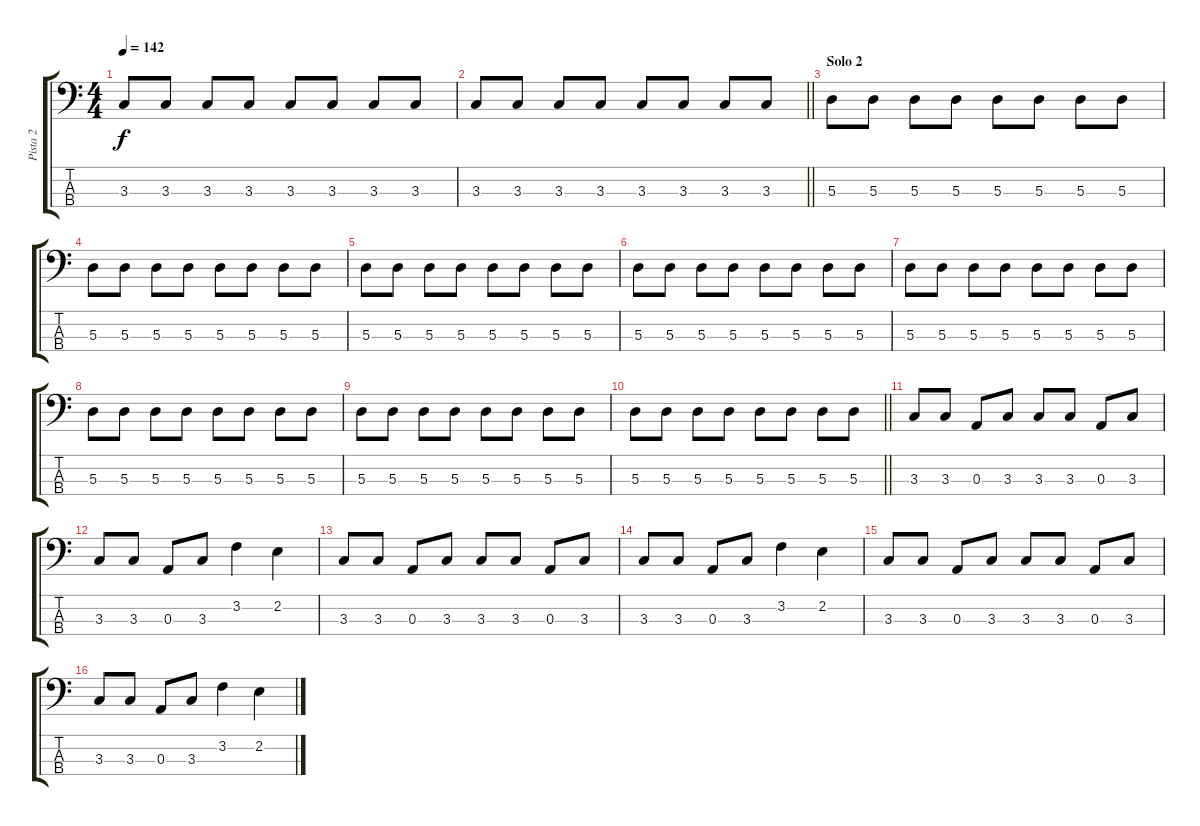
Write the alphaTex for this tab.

\track ("Pista 2" "Pista 2") {instrument electricbassfinger}
\staff {score tabs}
\tuning (G2 D2 A1 E1) {hide}
\ts (4 4)
\tempo 142
\clef f4
\ks c
3.3.8{dy f} 3.3.8 3.3.8 3.3.8 3.3.8 3.3.8 3.3.8 3.3.8 |
\barLineRight lightlight
3.3.8 3.3.8 3.3.8 3.3.8 3.3.8 3.3.8 3.3.8 3.3.8 |
\section ("" "Solo 2")
5.3.8 5.3.8 5.3.8 5.3.8 5.3.8 5.3.8 5.3.8 5.3.8 |
5.3.8 5.3.8 5.3.8 5.3.8 5.3.8 5.3.8 5.3.8 5.3.8 |
5.3.8 5.3.8 5.3.8 5.3.8 5.3.8 5.3.8 5.3.8 5.3.8 |
5.3.8 5.3.8 5.3.8 5.3.8 5.3.8 5.3.8 5.3.8 5.3.8 |
5.3.8 5.3.8 5.3.8 5.3.8 5.3.8 5.3.8 5.3.8 5.3.8 |
5.3.8 5.3.8 5.3.8 5.3.8 5.3.8 5.3.8 5.3.8 5.3.8 |
5.3.8 5.3.8 5.3.8 5.3.8 5.3.8 5.3.8 5.3.8 5.3.8 |
\barLineRight lightlight
5.3.8 5.3.8 5.3.8 5.3.8 5.3.8 5.3.8 5.3.8 5.3.8 |
3.3.8 3.3.8 0.3.8 3.3.8 3.3.8 3.3.8 0.3.8 3.3.8 |
3.3.8 3.3.8 0.3.8 3.3.8 3.2.4 2.2.4 |
3.3.8 3.3.8 0.3.8 3.3.8 3.3.8 3.3.8 0.3.8 3.3.8 |
3.3.8 3.3.8 0.3.8 3.3.8 3.2.4 2.2.4 |
3.3.8 3.3.8 0.3.8 3.3.8 3.3.8 3.3.8 0.3.8 3.3.8 |
3.3.8 3.3.8 0.3.8 3.3.8 3.2.4 2.2.4
